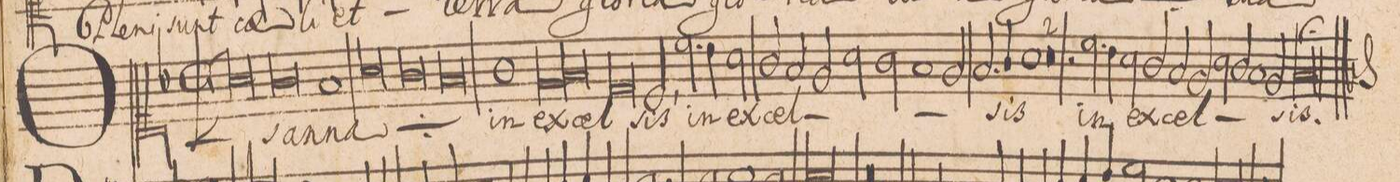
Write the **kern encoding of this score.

**kern	**text
*I"[CANTVS.]	*
*clefC1	*
*k[b-]	*
*met(C|)	*
*M2/1	*
0a\	O-
=52-	=52-
0g\	-san-
=53-	=53-
1f/	-na
*	*ij
0a\	O-
=54-	=54-
0g\	-san-
=55-	=55-
0f/	-na
=56-	=56-
*	*Xij
1g\	in
=57-	=57-
*lig	*
1e/	ex-
1f/	.
*Xlig	*
=58-	=58-
0d/	-cel-
=59-	=59-
2c,/	-sis
2.cc\	in
4b-\	.
2a\	ex-
=60-	=60-
2g/	-cel-
2f/	.
2e/	.
2a\	.
=61-	=61-
2g\	.
1f/	.
2e/	.
=62-	=62-
2.f/	.
4g/	.
1a\	-sis
=63-	=63-
0r	.
=64-	=64-
2r	.
2.cc\	in
4b-\	.
2a\	ex-
=65-	=65-
2g/	.
2f/	-cel-
2e/	.
2a\	.
=66-	=66-
2g/	.
1f/	.
2e/	.
=67-	=67-
0f/;	-sis.
=68||-	=68||-
*M2/1	*
*met(C|)	*
*-	*-
